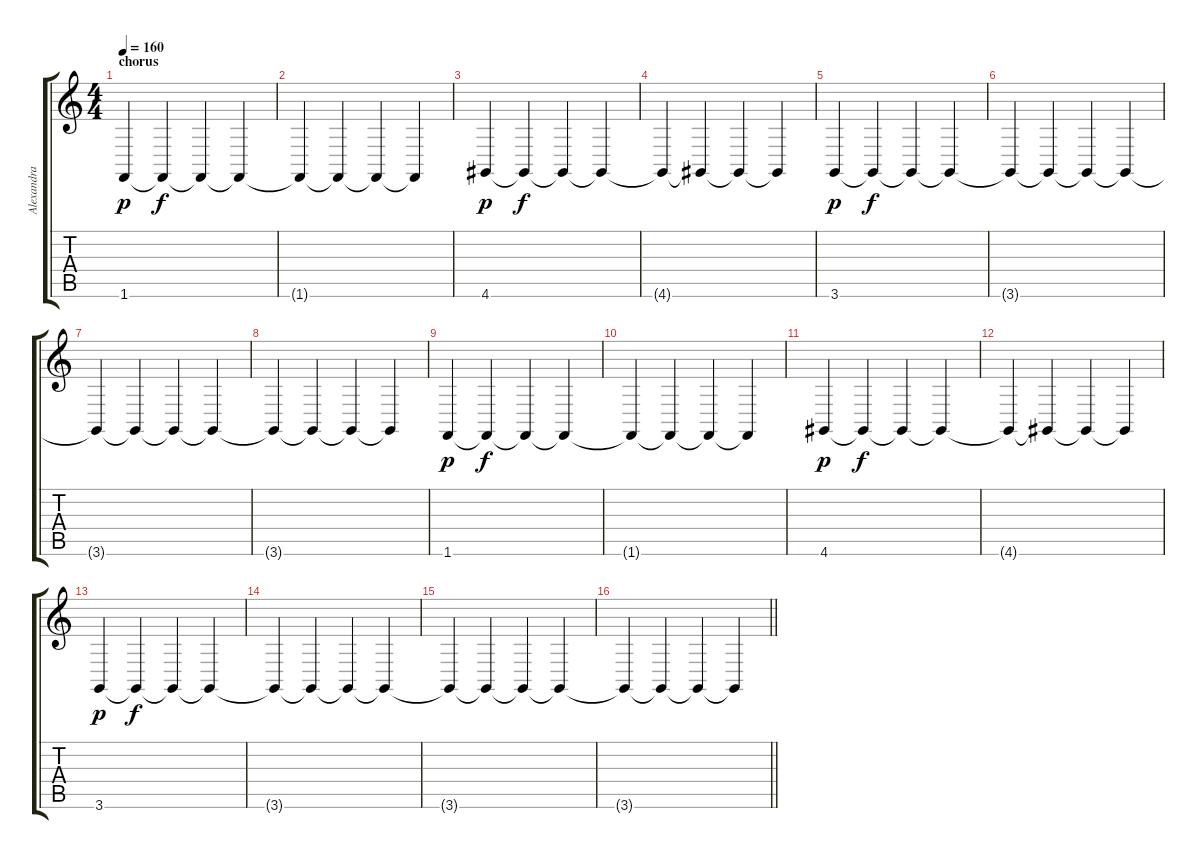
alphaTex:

\track ("Alexandra Didyk" "Alexandra ") {instrument cello}
\staff {score tabs}
\tuning (E4 B3 G3 D3 A2 E2) {hide}
\ts (4 4)
\section ("" "chorus")
\tempo 160
\clef g2
\ks c
1.6.4{dy p} 1.6{t}.4{dy f} 1.6{t}.4 1.6{t}.4 |
1.6{t}.4 1.6{t}.4 1.6{t}.4 1.6{t}.4 |
4.6.4{dy p} 4.6{t}.4{dy f} 4.6{t}.4 4.6{t}.4 |
4.6{t}.4 4.6{t}.4 4.6{t}.4 4.6{t}.4 |
3.6.4{dy p} 3.6{t}.4{dy f} 3.6{t}.4 3.6{t}.4 |
3.6{t}.4 3.6{t}.4 3.6{t}.4 3.6{t}.4 |
3.6{t}.4 3.6{t}.4 3.6{t}.4 3.6{t}.4 |
3.6{t}.4 3.6{t}.4 3.6{t}.4 3.6{t}.4 |
1.6.4{dy p} 1.6{t}.4{dy f} 1.6{t}.4 1.6{t}.4 |
1.6{t}.4 1.6{t}.4 1.6{t}.4 1.6{t}.4 |
4.6.4{dy p} 4.6{t}.4{dy f} 4.6{t}.4 4.6{t}.4 |
4.6{t}.4 4.6{t}.4 4.6{t}.4 4.6{t}.4 |
3.6.4{dy p} 3.6{t}.4{dy f} 3.6{t}.4 3.6{t}.4 |
3.6{t}.4 3.6{t}.4 3.6{t}.4 3.6{t}.4 |
3.6{t}.4 3.6{t}.4 3.6{t}.4 3.6{t}.4 |
\barLineRight lightlight
3.6{t}.4 3.6{t}.4 3.6{t}.4 3.6{t}.4
